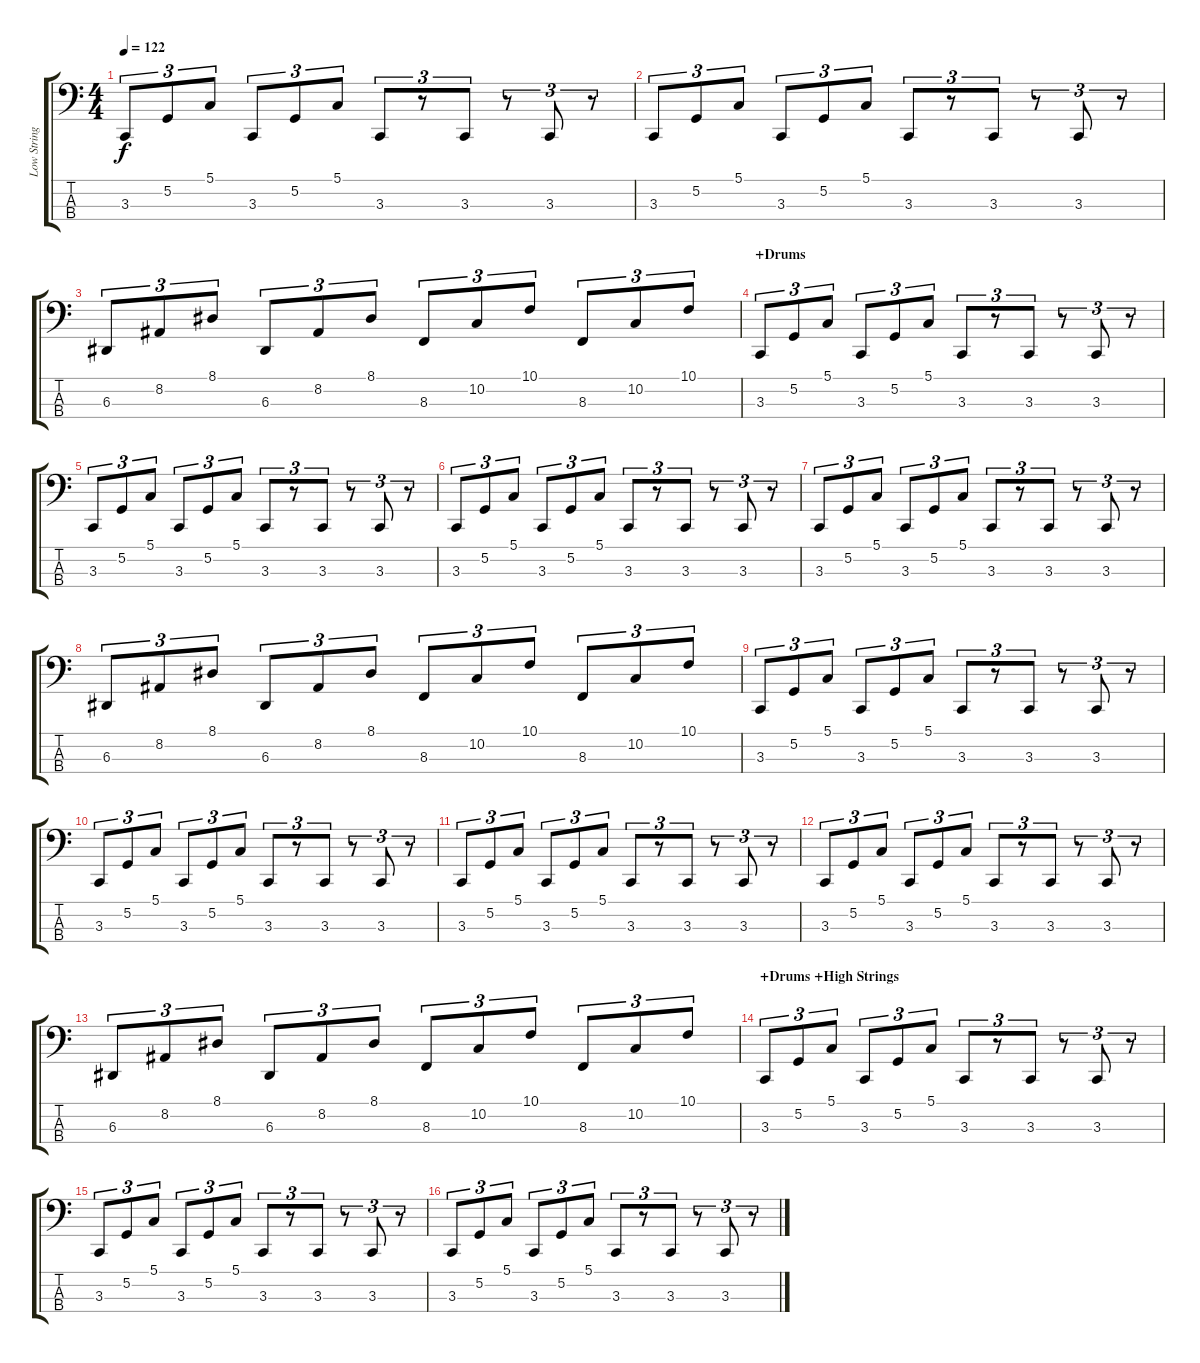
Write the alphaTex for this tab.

\track ("Low Strings (Bass Voice)" "Low String") {instrument synthstrings2}
\staff {score tabs}
\tuning (G2 D2 A1 E1) {hide}
\ts (4 4)
\tempo 122
\clef f4
\ks c
3.3.8{tu (3 2) dy f} 5.2.8{tu (3 2)} 5.1.8{tu (3 2)} 3.3.8{tu (3 2)} 5.2.8{tu (3 2)} 5.1.8{tu (3 2)} 3.3.8{tu (3 2)} r.8{tu (3 2)} 3.3.8{tu (3 2)} r.8{tu (3 2)} 3.3.8{tu (3 2)} r.8{tu (3 2)} |
3.3.8{tu (3 2)} 5.2.8{tu (3 2)} 5.1.8{tu (3 2)} 3.3.8{tu (3 2)} 5.2.8{tu (3 2)} 5.1.8{tu (3 2)} 3.3.8{tu (3 2)} r.8{tu (3 2)} 3.3.8{tu (3 2)} r.8{tu (3 2)} 3.3.8{tu (3 2)} r.8{tu (3 2)} |
6.3.8{tu (3 2)} 8.2.8{tu (3 2)} 8.1.8{tu (3 2)} 6.3.8{tu (3 2)} 8.2.8{tu (3 2)} 8.1.8{tu (3 2)} 8.3.8{tu (3 2)} 10.2.8{tu (3 2)} 10.1.8{tu (3 2)} 8.3.8{tu (3 2)} 10.2.8{tu (3 2)} 10.1.8{tu (3 2)} |
\section ("" "+Drums")
3.3.8{tu (3 2)} 5.2.8{tu (3 2)} 5.1.8{tu (3 2)} 3.3.8{tu (3 2)} 5.2.8{tu (3 2)} 5.1.8{tu (3 2)} 3.3.8{tu (3 2)} r.8{tu (3 2)} 3.3.8{tu (3 2)} r.8{tu (3 2)} 3.3.8{tu (3 2)} r.8{tu (3 2)} |
3.3.8{tu (3 2)} 5.2.8{tu (3 2)} 5.1.8{tu (3 2)} 3.3.8{tu (3 2)} 5.2.8{tu (3 2)} 5.1.8{tu (3 2)} 3.3.8{tu (3 2)} r.8{tu (3 2)} 3.3.8{tu (3 2)} r.8{tu (3 2)} 3.3.8{tu (3 2)} r.8{tu (3 2)} |
3.3.8{tu (3 2)} 5.2.8{tu (3 2)} 5.1.8{tu (3 2)} 3.3.8{tu (3 2)} 5.2.8{tu (3 2)} 5.1.8{tu (3 2)} 3.3.8{tu (3 2)} r.8{tu (3 2)} 3.3.8{tu (3 2)} r.8{tu (3 2)} 3.3.8{tu (3 2)} r.8{tu (3 2)} |
3.3.8{tu (3 2)} 5.2.8{tu (3 2)} 5.1.8{tu (3 2)} 3.3.8{tu (3 2)} 5.2.8{tu (3 2)} 5.1.8{tu (3 2)} 3.3.8{tu (3 2)} r.8{tu (3 2)} 3.3.8{tu (3 2)} r.8{tu (3 2)} 3.3.8{tu (3 2)} r.8{tu (3 2)} |
6.3.8{tu (3 2)} 8.2.8{tu (3 2)} 8.1.8{tu (3 2)} 6.3.8{tu (3 2)} 8.2.8{tu (3 2)} 8.1.8{tu (3 2)} 8.3.8{tu (3 2)} 10.2.8{tu (3 2)} 10.1.8{tu (3 2)} 8.3.8{tu (3 2)} 10.2.8{tu (3 2)} 10.1.8{tu (3 2)} |
3.3.8{tu (3 2)} 5.2.8{tu (3 2)} 5.1.8{tu (3 2)} 3.3.8{tu (3 2)} 5.2.8{tu (3 2)} 5.1.8{tu (3 2)} 3.3.8{tu (3 2)} r.8{tu (3 2)} 3.3.8{tu (3 2)} r.8{tu (3 2)} 3.3.8{tu (3 2)} r.8{tu (3 2)} |
3.3.8{tu (3 2)} 5.2.8{tu (3 2)} 5.1.8{tu (3 2)} 3.3.8{tu (3 2)} 5.2.8{tu (3 2)} 5.1.8{tu (3 2)} 3.3.8{tu (3 2)} r.8{tu (3 2)} 3.3.8{tu (3 2)} r.8{tu (3 2)} 3.3.8{tu (3 2)} r.8{tu (3 2)} |
3.3.8{tu (3 2)} 5.2.8{tu (3 2)} 5.1.8{tu (3 2)} 3.3.8{tu (3 2)} 5.2.8{tu (3 2)} 5.1.8{tu (3 2)} 3.3.8{tu (3 2)} r.8{tu (3 2)} 3.3.8{tu (3 2)} r.8{tu (3 2)} 3.3.8{tu (3 2)} r.8{tu (3 2)} |
3.3.8{tu (3 2)} 5.2.8{tu (3 2)} 5.1.8{tu (3 2)} 3.3.8{tu (3 2)} 5.2.8{tu (3 2)} 5.1.8{tu (3 2)} 3.3.8{tu (3 2)} r.8{tu (3 2)} 3.3.8{tu (3 2)} r.8{tu (3 2)} 3.3.8{tu (3 2)} r.8{tu (3 2)} |
6.3.8{tu (3 2)} 8.2.8{tu (3 2)} 8.1.8{tu (3 2)} 6.3.8{tu (3 2)} 8.2.8{tu (3 2)} 8.1.8{tu (3 2)} 8.3.8{tu (3 2)} 10.2.8{tu (3 2)} 10.1.8{tu (3 2)} 8.3.8{tu (3 2)} 10.2.8{tu (3 2)} 10.1.8{tu (3 2)} |
\section ("" "+Drums +High Strings")
3.3.8{tu (3 2)} 5.2.8{tu (3 2)} 5.1.8{tu (3 2)} 3.3.8{tu (3 2)} 5.2.8{tu (3 2)} 5.1.8{tu (3 2)} 3.3.8{tu (3 2)} r.8{tu (3 2)} 3.3.8{tu (3 2)} r.8{tu (3 2)} 3.3.8{tu (3 2)} r.8{tu (3 2)} |
3.3.8{tu (3 2)} 5.2.8{tu (3 2)} 5.1.8{tu (3 2)} 3.3.8{tu (3 2)} 5.2.8{tu (3 2)} 5.1.8{tu (3 2)} 3.3.8{tu (3 2)} r.8{tu (3 2)} 3.3.8{tu (3 2)} r.8{tu (3 2)} 3.3.8{tu (3 2)} r.8{tu (3 2)} |
3.3.8{tu (3 2)} 5.2.8{tu (3 2)} 5.1.8{tu (3 2)} 3.3.8{tu (3 2)} 5.2.8{tu (3 2)} 5.1.8{tu (3 2)} 3.3.8{tu (3 2)} r.8{tu (3 2)} 3.3.8{tu (3 2)} r.8{tu (3 2)} 3.3.8{tu (3 2)} r.8{tu (3 2)}
